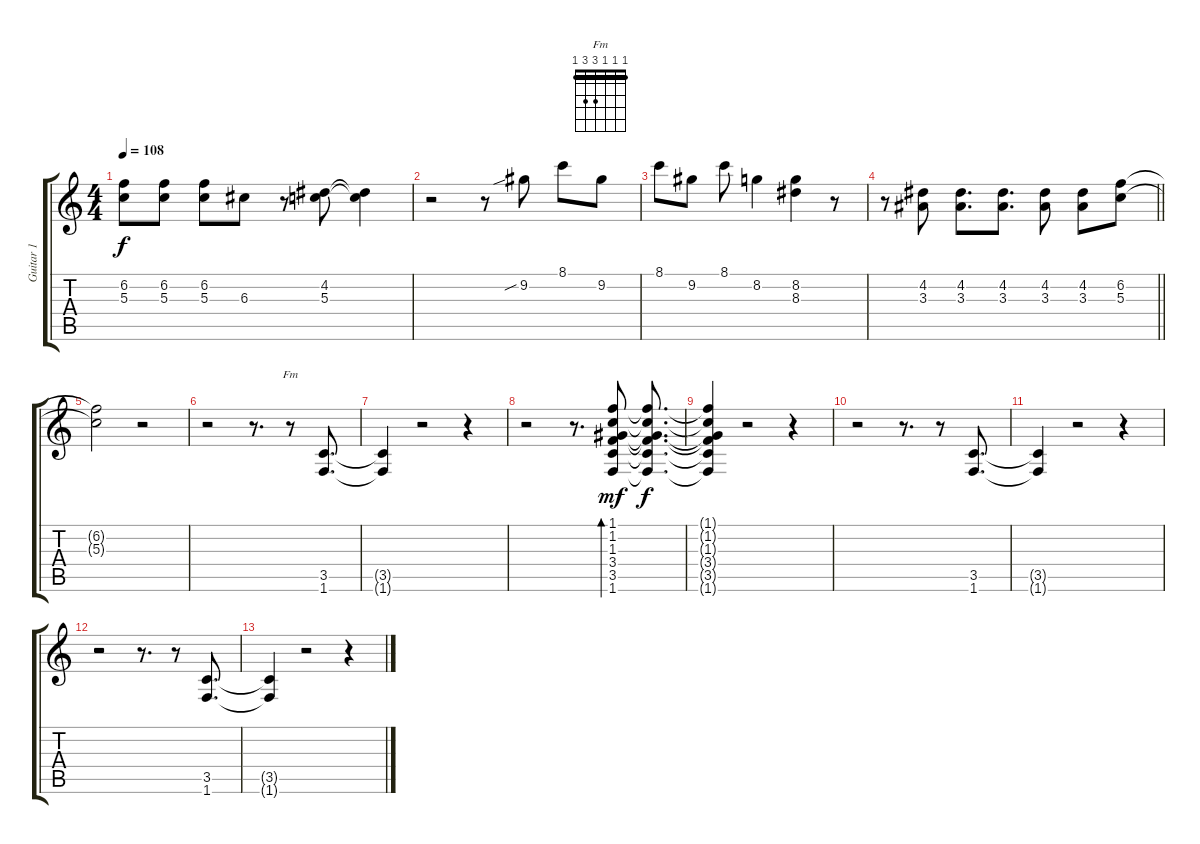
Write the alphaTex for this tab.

\track ("Guitar 1" "Guitar 1") {instrument acousticguitarsteel}
\staff {score tabs}
\tuning (E4 B3 G3 D3 A2 E2) {hide}
\chord ("Fm" 1 1 1 3 3 1) {barre 1}
\ts (4 4)
\tempo 108
\clef g2
\ks c
(6.2 5.3).8{dy f} (6.2 5.3).8 (6.2 5.3).8 6.3.8 r.8 (4.2 5.3).8 (4.2{t} 5.3{t}).4 |
r.2 r.8 9.2{sib}.8 8.1.8 9.2.8 |
8.1.8 9.2.8 8.1.8 8.2.4 (8.2 8.3).4 r.8 |
\barLineRight lightlight
r.8 (4.2 3.3).8 (4.2 3.3).8{d} (4.2 3.3).8{d} (4.2 3.3).8 (4.2 3.3).8 (6.2 5.3).8 |
(6.2{t} 5.3{t}).2 r.2 |
r.2 r.8{d} r.8{ch "Fm"} (3.5 1.6).8{d} |
(3.5{t} 1.6{t}).4 r.2 r.4 |
r.2 r.8{d} (1.1 1.2 1.3 3.4 3.5 1.6).8{bd 60 dy mf} (1.1{t} 1.2{t} 1.3{t} 3.4{t} 3.5{t} 1.6{t}).8{d dy f} |
(1.1{t} 1.2{t} 1.3{t} 3.4{t} 3.5{t} 1.6{t}).4 r.2 r.4 |
r.2 r.8{d} r.8 (3.5 1.6).8{d} |
(3.5{t} 1.6{t}).4 r.2 r.4 |
r.2 r.8{d} r.8 (3.5 1.6).8{d} |
(3.5{t} 1.6{t}).4 r.2 r.4
